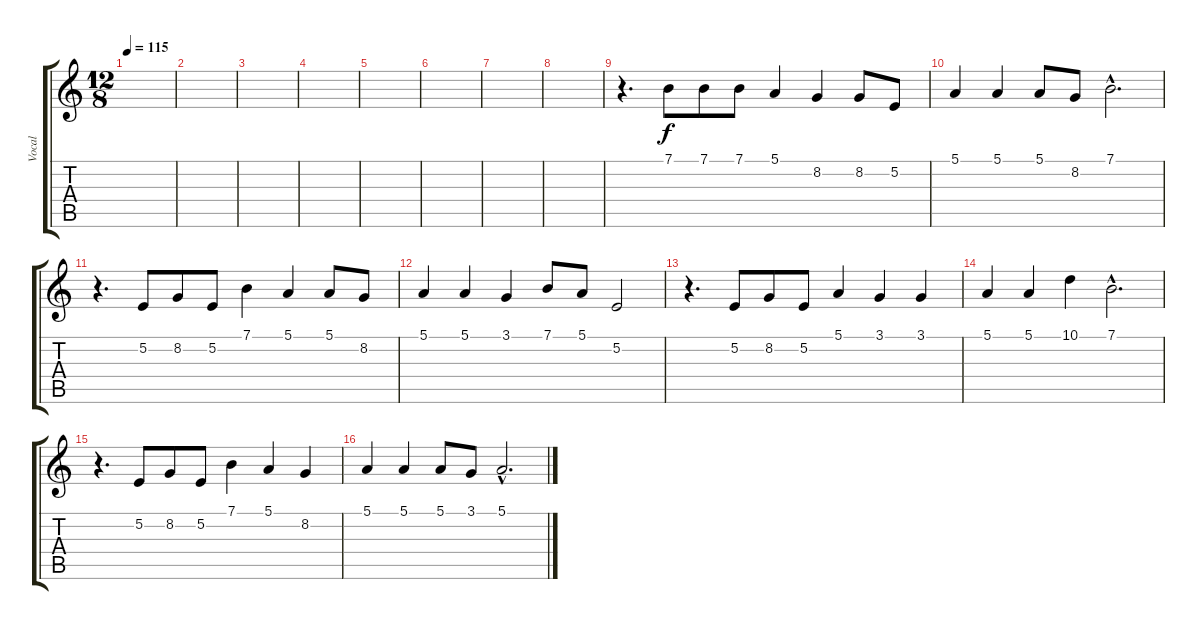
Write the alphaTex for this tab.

\track ("Vocal" "Vocal") {instrument synthvoice}
\staff {score tabs}
\tuning (E4 B3 G3 D3 A2 E2) {hide}
\ts (12 8)
\tempo 115
\clef g2
\ks c
|
|
|
|
|
|
|
|
r.4{d} 7.1.8 7.1.8 7.1.8 5.1.4 8.2.4 8.2.8 5.2.8 |
5.1.4 5.1.4 5.1.8 8.2.8 7.1{hac}.2{d} |
r.4{d} 5.2.8 8.2.8 5.2.8 7.1.4 5.1.4 5.1.8 8.2.8 |
5.1.4 5.1.4 3.1.4 7.1.8 5.1.8 5.2.2 |
r.4{d} 5.2.8 8.2.8 5.2.8 5.1.4 3.1.4 3.1.4 |
5.1.4 5.1.4 10.1.4 7.1{hac}.2{d} |
r.4{d} 5.2.8 8.2.8 5.2.8 7.1.4 5.1.4 8.2.4 |
5.1.4 5.1.4 5.1.8 3.1.8 5.1{hac}.2{d}
